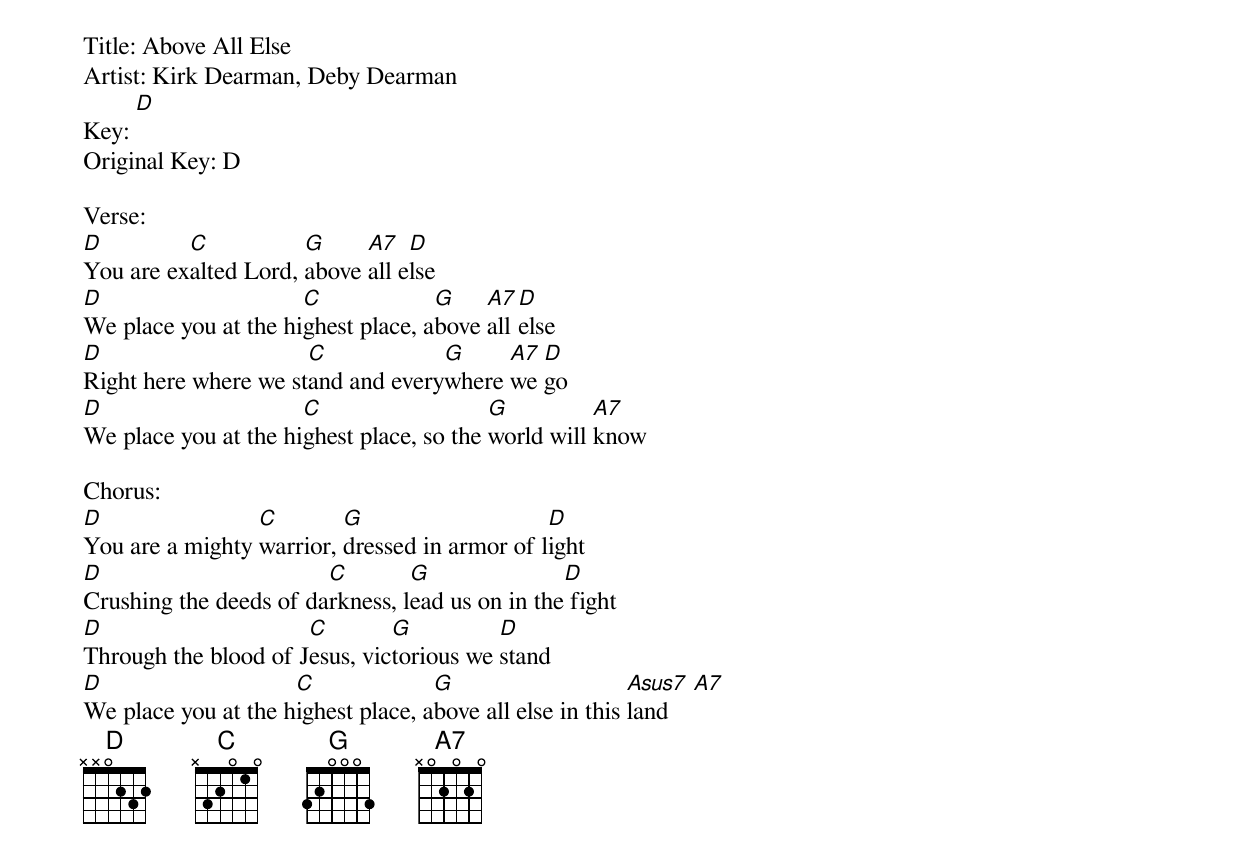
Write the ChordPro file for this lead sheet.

Title: Above All Else
Artist: Kirk Dearman, Deby Dearman
Key: [D]
Original Key: D

Verse:
[D]You are ex[C]alted Lord, [G]above [A7]all e[D]lse
[D]We place you at the hi[C]ghest place, a[G]bove [A7]all [D]else
[D]Right here where we st[C]and and every[G]where [A7]we [D]go
[D]We place you at the hi[C]ghest place, so the [G]world will [A7]know

Chorus:
[D]You are a mighty [C]warrior, [G]dressed in armor of l[D]ight
[D]Crushing the deeds of da[C]rkness, l[G]ead us on in the[D] fight
[D]Through the blood of J[C]esus, vic[G]torious we [D]stand
[D]We place you at the h[C]ighest place, a[G]bove all else in this [Asus7]land    [A7]
